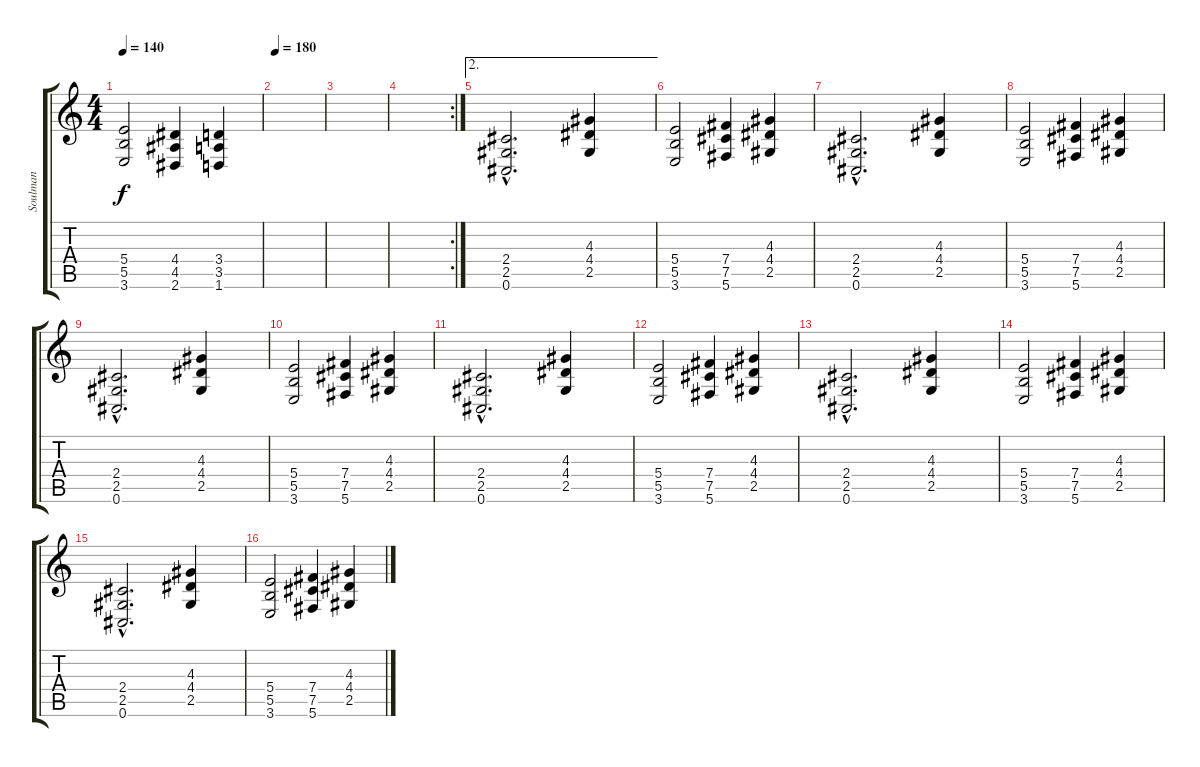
\track ("Soulman" "Soulman") {instrument distortionguitar}
\staff {score tabs}
\tuning (Db4 Ab3 E3 B2 Gb2 Db2) {hide}
\ts (4 4)
\tempo 140
\clef g2
\ks c
(5.4 5.5 3.6).2{dy f} (4.4 4.5 2.6).4 (3.4 3.5 1.6).4 |
\tempo 180
|
|
\rc 2
|
\ae 2
(2.4{hac} 2.5{hac} 0.6{hac}).2{d instrument distortionguitar} (4.3 4.4 2.5).4 |
(5.4 5.5 3.6).2 (7.4 7.5 5.6).4 (4.3 4.4 2.5).4 |
(2.4{hac} 2.5{hac} 0.6{hac}).2{d instrument distortionguitar} (4.3 4.4 2.5).4 |
(5.4 5.5 3.6).2 (7.4 7.5 5.6).4 (4.3 4.4 2.5).4 |
(2.4{hac} 2.5{hac} 0.6{hac}).2{d instrument distortionguitar} (4.3 4.4 2.5).4 |
(5.4 5.5 3.6).2 (7.4 7.5 5.6).4 (4.3 4.4 2.5).4 |
(2.4{hac} 2.5{hac} 0.6{hac}).2{d instrument distortionguitar} (4.3 4.4 2.5).4 |
(5.4 5.5 3.6).2 (7.4 7.5 5.6).4 (4.3 4.4 2.5).4 |
(2.4{hac} 2.5{hac} 0.6{hac}).2{d instrument distortionguitar} (4.3 4.4 2.5).4 |
(5.4 5.5 3.6).2 (7.4 7.5 5.6).4 (4.3 4.4 2.5).4 |
(2.4{hac} 2.5{hac} 0.6{hac}).2{d instrument distortionguitar} (4.3 4.4 2.5).4 |
(5.4 5.5 3.6).2 (7.4 7.5 5.6).4 (4.3 4.4 2.5).4
